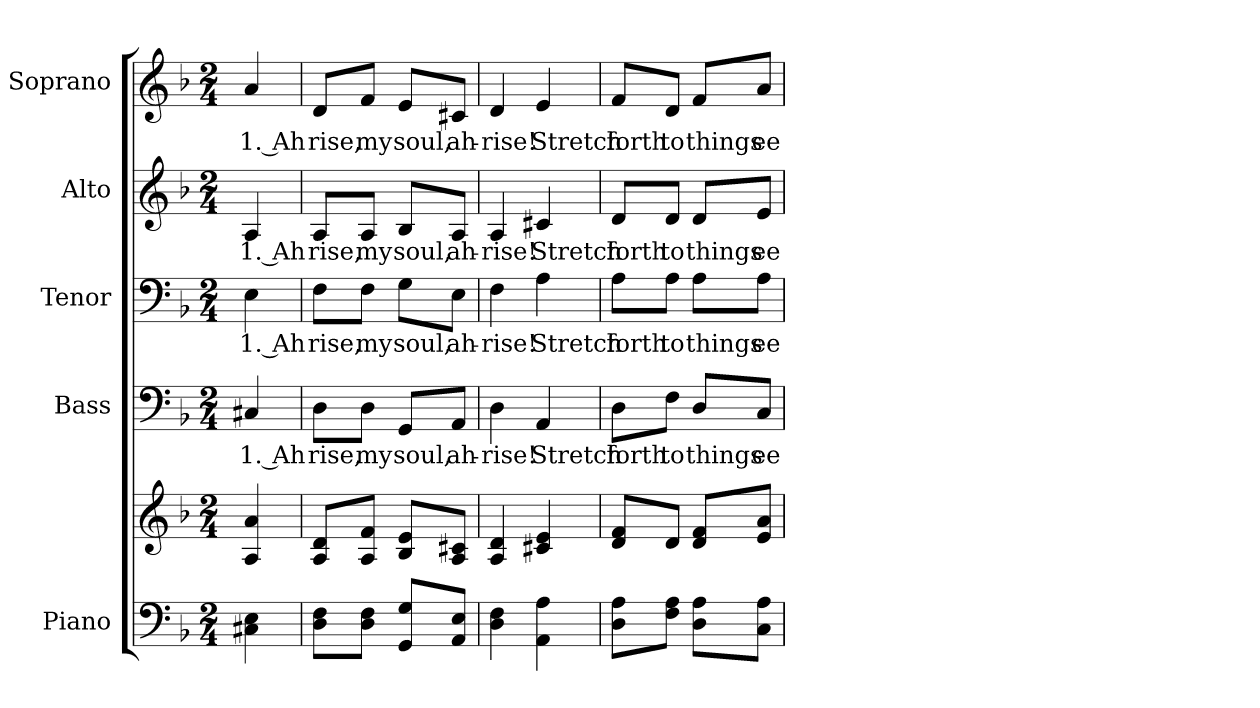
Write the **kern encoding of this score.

**kern	**kern	**kern	**text	**kern	**text	**kern	**text	**kern	**text
*part5	*part5	*part4	*part4	*part3	*part3	*part2	*part2	*part1	*part1
*staff6	*staff5	*staff4	*staff4	*staff3	*staff3	*staff2	*staff2	*staff1	*staff1
*I"Piano	*	*I"Bass	*	*I"Tenor	*	*I"Alto	*	*I"Soprano	*
*I'Pno.	*	*I'B.	*	*I'T.	*	*I'A.	*	*I'S.	*
!!LO:PB:g=z
*clefF4	*clefG2	*clefF4	*	*clefF4	*	*clefG2	*	*clefG2	*
*k[b-]	*k[b-]	*k[b-]	*	*k[b-]	*	*k[b-]	*	*k[b-]	*
*F:	*F:	*F:	*	*F:	*	*F:	*	*F:	*
*M2/4	*M2/4	*M2/4	*	*M2/4	*	*M2/4	*	*M2/4	*
*MM85	*MM85	*MM85	*	*MM85	*	*MM85	*	*MM85	*
=1	=1	=1	=1	=1	=1	=1	=1	=1	=1
!	!	!	!LO:LY:b:color=#000000	!	!	!	!	!	!
!	!	!	!	!	!LO:LY:b:color=#000000	!	!	!	!
!	!	!	!	!	!	!	!LO:LY:b:color=#000000	!	!
!	!	!	!	!	!	!	!	!	!LO:LY:b:color=#000000
4C#Xi\ 4Ei	4Ai/ 4ai	4C#Xi/	1. Ah	4Ei\	1. Ah	4Ai/	1. Ah	4ai/	1. Ah
=2	=2	=2	=2	=2	=2	=2	=2	=2	=2
!	!	!	!LO:LY:b:color=#000000	!	!	!	!	!	!
!	!	!	!	!	!LO:LY:b:color=#000000	!	!	!	!
!	!	!	!	!	!	!	!LO:LY:b:color=#000000	!	!
!	!	!	!	!	!	!	!	!	!LO:LY:b:color=#000000
8Di\ 8Fi\L	8Ai/ 8di/L	8Di\L	rise,	8Fi\L	rise,	8Ai/L	rise,	8di/L	rise,
!	!	!	!LO:LY:b:color=#000000	!	!	!	!	!	!
!	!	!	!	!	!LO:LY:b:color=#000000	!	!	!	!
!	!	!	!	!	!	!	!LO:LY:b:color=#000000	!	!
!	!	!	!	!	!	!	!	!	!LO:LY:b:color=#000000
8Di\ 8Fi\J	8Ai/ 8fi/J	8Di\J	my	8Fi\J	my	8Ai/J	my	8fi/J	my
!	!	!	!LO:LY:b:color=#000000	!	!	!	!	!	!
!	!	!	!	!	!LO:LY:b:color=#000000	!	!	!	!
!	!	!	!	!	!	!	!LO:LY:b:color=#000000	!	!
!	!	!	!	!	!	!	!	!	!LO:LY:b:color=#000000
8GGi/ 8Gi/L	8B-i/ 8ei/L	8GGi/L	soul,	8Gi\L	soul,	8B-i/L	soul,	8ei/L	soul,
!	!	!	!LO:LY:b:color=#000000	!	!	!	!	!	!
!	!	!	!	!	!LO:LY:b:color=#000000	!	!	!	!
!	!	!	!	!	!	!	!LO:LY:b:color=#000000	!	!
!	!	!	!	!	!	!	!	!	!LO:LY:b:color=#000000
8AAi/ 8Ei/J	8Ai/ 8c#Xi/J	8AAi/J	ah-	8Ei\J	ah-	8Ai/J	ah-	8c#Xi/J	ah-
=3	=3	=3	=3	=3	=3	=3	=3	=3	=3
!	!	!	!LO:LY:b:color=#000000	!	!	!	!	!	!
!	!	!	!	!	!LO:LY:b:color=#000000	!	!	!	!
!	!	!	!	!	!	!	!LO:LY:b:color=#000000	!	!
!	!	!	!	!	!	!	!	!	!LO:LY:b:color=#000000
4Di\ 4Fi	4Ai/ 4di	4Di\	-rise!	4Fi\	-rise!	4Ai/	-rise!	4di/	-rise!
!	!	!	!LO:LY:b:color=#000000	!	!	!	!	!	!
!	!	!	!	!	!LO:LY:b:color=#000000	!	!	!	!
!	!	!	!	!	!	!	!LO:LY:b:color=#000000	!	!
!	!	!	!	!	!	!	!	!	!LO:LY:b:color=#000000
4AAi\ 4Ai	4c#Xi/ 4ei	4AAi/	Stretch	4Ai\	Stretch	4c#Xi/	Stretch	4ei/	Stretch
=4	=4	=4	=4	=4	=4	=4	=4	=4	=4
!	!	!	!LO:LY:b:color=#000000	!	!	!	!	!	!
!	!	!	!	!	!LO:LY:b:color=#000000	!	!	!	!
!	!	!	!	!	!	!	!LO:LY:b:color=#000000	!	!
!	!	!	!	!	!	!	!	!	!LO:LY:b:color=#000000
8Di\ 8Ai\L	8di/ 8fi/L	8Di\L	forth	8Ai\L	forth	8di/L	forth	8fi/L	forth
!	!	!	!LO:LY:b:color=#000000	!	!	!	!	!	!
!	!	!	!	!	!LO:LY:b:color=#000000	!	!	!	!
!	!	!	!	!	!	!	!LO:LY:b:color=#000000	!	!
!	!	!	!	!	!	!	!	!	!LO:LY:b:color=#000000
8Fi\ 8Ai\J	8di/J	8Fi\J	to	8Ai\J	to	8di/J	to	8di/J	to
!	!	!	!LO:LY:b:color=#000000	!	!	!	!	!	!
!	!	!	!	!	!LO:LY:b:color=#000000	!	!	!	!
!	!	!	!	!	!	!	!LO:LY:b:color=#000000	!	!
!	!	!	!	!	!	!	!	!	!LO:LY:b:color=#000000
8Di\ 8Ai\L	8di/ 8fi/L	8Di/L	things	8Ai\L	things	8di/L	things	8fi/L	things
!	!	!	!LO:LY:b:color=#000000	!	!	!	!	!	!
!	!	!	!	!	!LO:LY:b:color=#000000	!	!	!	!
!	!	!	!	!	!	!	!LO:LY:b:color=#000000	!	!
!	!	!	!	!	!	!	!	!	!LO:LY:b:color=#000000
8Ci\ 8Ai\J	8ei/ 8ai/J	8Ci/J	ee	8Ai\J	ee	8ei/J	ee	8ai/J	ee
=	=	=	=	=	=	=	=	=	=
*-	*-	*-	*-	*-	*-	*-	*-	*-	*-
